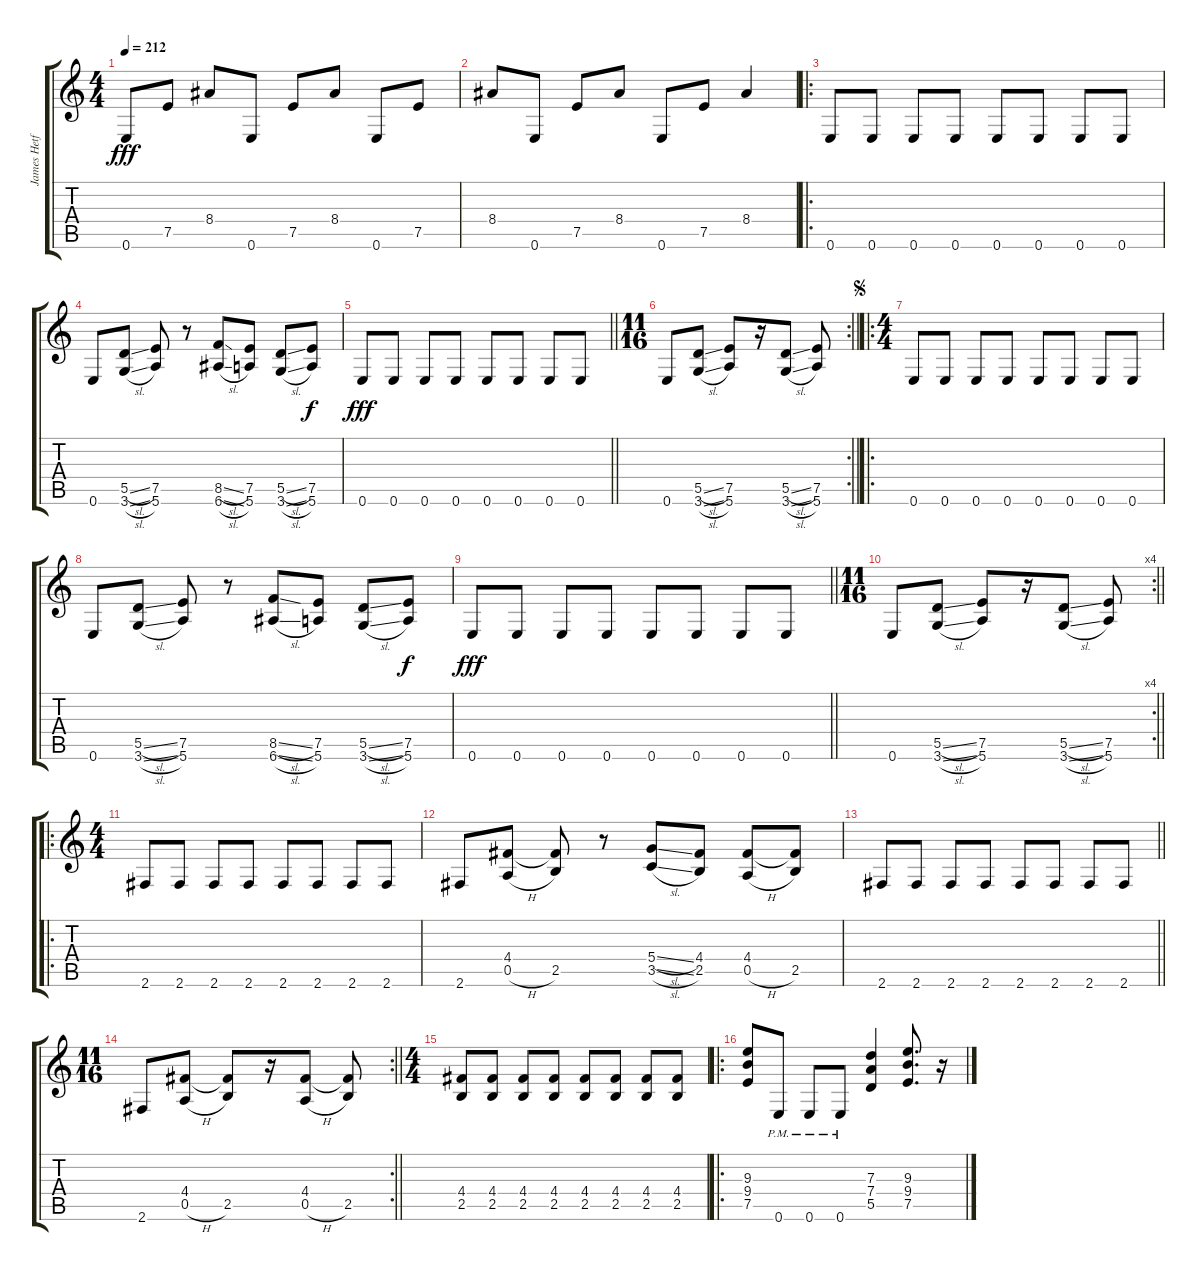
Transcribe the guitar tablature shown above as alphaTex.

\track ("James Hetfield" "James Hetf") {instrument distortionguitar}
\staff {score tabs}
\tuning (E4 B3 G3 D3 A2 E2) {hide}
\ts (4 4)
\tempo 212
\clef g2
\ks c
0.6.8{dy fff} 7.5.8 8.4.8 0.6.8 7.5.8 8.4.8 0.6.8 7.5.8 |
8.4.8 0.6.8 7.5.8 8.4.8 0.6.8 7.5.8 8.4.4 |
\ro
0.6.8 0.6.8 0.6.8 0.6.8 0.6.8 0.6.8 0.6.8 0.6.8 |
0.6.8 (5.5{sl} 3.6{sl}).8 (7.5 5.6).8 r.8 (8.5{sl} 6.6{sl}).8 (7.5 5.6).8 (5.5{sl} 3.6{sl}).8 (7.5 5.6).8{dy f} |
\barLineRight lightlight
0.6.8{dy fff} 0.6.8 0.6.8 0.6.8 0.6.8 0.6.8 0.6.8 0.6.8 |
\rc 2
\ts (11 16)
\barLineRight lightlight
0.6.8 (5.5{sl} 3.6{sl}).8 (7.5 5.6).8 r.16 (5.5{sl} 3.6{sl}).8 (7.5 5.6).8 |
\ro
\ts (4 4)
\jump segno
0.6.8 0.6.8 0.6.8 0.6.8 0.6.8 0.6.8 0.6.8 0.6.8 |
0.6.8 (5.5{sl} 3.6{sl}).8 (7.5 5.6).8 r.8 (8.5{sl} 6.6{sl}).8 (7.5 5.6).8 (5.5{sl} 3.6{sl}).8 (7.5 5.6).8{dy f} |
\barLineRight lightlight
0.6.8{dy fff} 0.6.8 0.6.8 0.6.8 0.6.8 0.6.8 0.6.8 0.6.8 |
\rc 4
\ts (11 16)
\barLineRight lightlight
0.6.8 (5.5{sl} 3.6{sl}).8 (7.5 5.6).8 r.16 (5.5{sl} 3.6{sl}).8 (7.5 5.6).8 |
\ro
\ts (4 4)
2.6.8 2.6.8 2.6.8 2.6.8 2.6.8 2.6.8 2.6.8 2.6.8 |
2.6.8 (4.4 0.5{h}).8 (4.4{t} 2.5).8 r.8 (5.4{sl} 3.5{sl}).8 (4.4 2.5).8 (4.4 0.5{h}).8 (4.4{t} 2.5).8 |
\barLineRight lightlight
2.6.8 2.6.8 2.6.8 2.6.8 2.6.8 2.6.8 2.6.8 2.6.8 |
\rc 2
\ts (11 16)
\barLineRight lightlight
2.6.8 (4.4 0.5{h}).8 (4.4{t} 2.5).8 r.16 (4.4 0.5{h}).8 (4.4{t} 2.5).8 |
\ts (4 4)
(4.4 2.5).8 (4.4 2.5).8 (4.4 2.5).8 (4.4 2.5).8 (4.4 2.5).8 (4.4 2.5).8 (4.4 2.5).8 (4.4 2.5).8 |
\ro
(9.3 9.4 7.5).8 0.6{pm}.8 0.6{pm}.8 0.6{pm}.8 (7.3 7.4 5.5).4 (9.3 9.4 7.5).8{d} r.16
